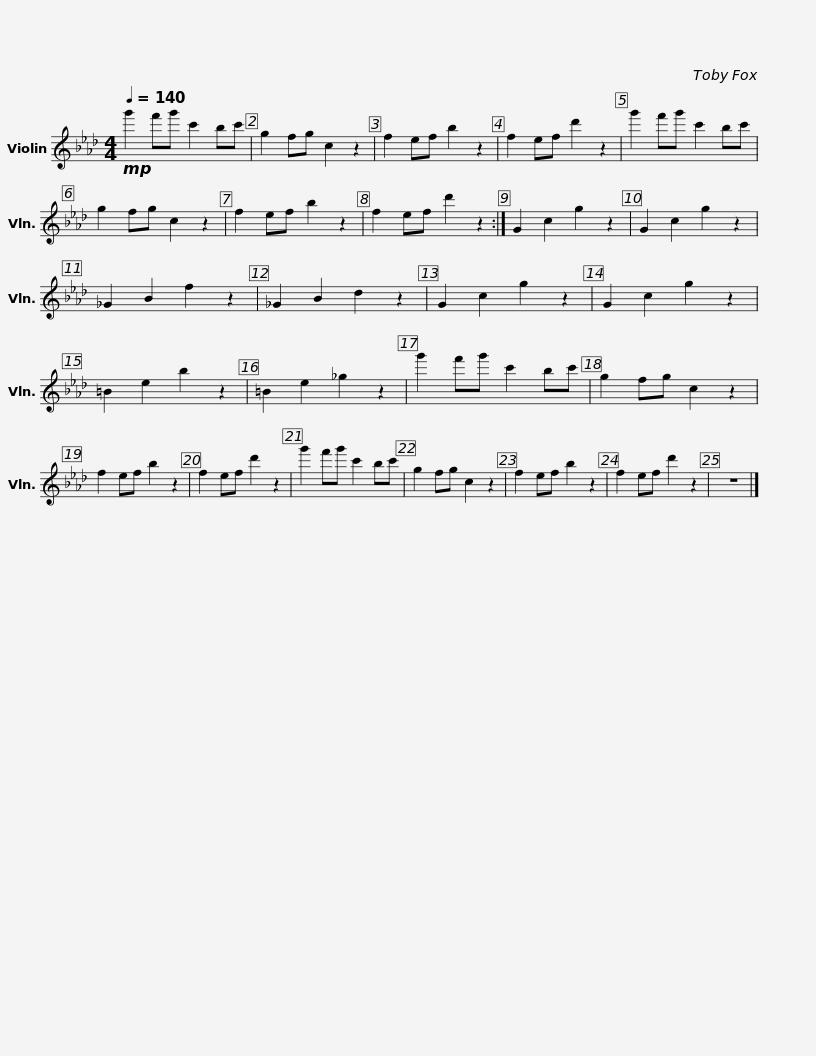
X:1
L:1/8
Q:1/4=140
M:4/4
I:linebreak $
K:Ab
V:1 treble
V:1
!mp! g'2 f'g' c'2 bc' | g2 fg c2 z2 | f2 ef b2 z2 | f2 ef d'2 z2 | g'2 f'g' c'2 bc' | %5
 g2 fg c2 z2 | f2 ef b2 z2 |$ f2 ef d'2 z2 :| G2 c2 g2 z2 | G2 c2 g2 z2 | %10
 _G2 B2 f2 z2 | _G2 B2 d2 z2 | G2 c2 g2 z2 | G2 c2 g2 z2 | =B2 e2 b2 z2 | %15
 =B2 e2 _g2 z2 |$ g'2 f'g' c'2 bc' | g2 fg c2 z2 | f2 ef b2 z2 | f2 ef d'2 z2 | %20
 g'2 f'g' c'2 bc' | g2 fg c2 z2 | f2 ef b2 z2 |$ f2 ef d'2 z2 | z8 |] %25
